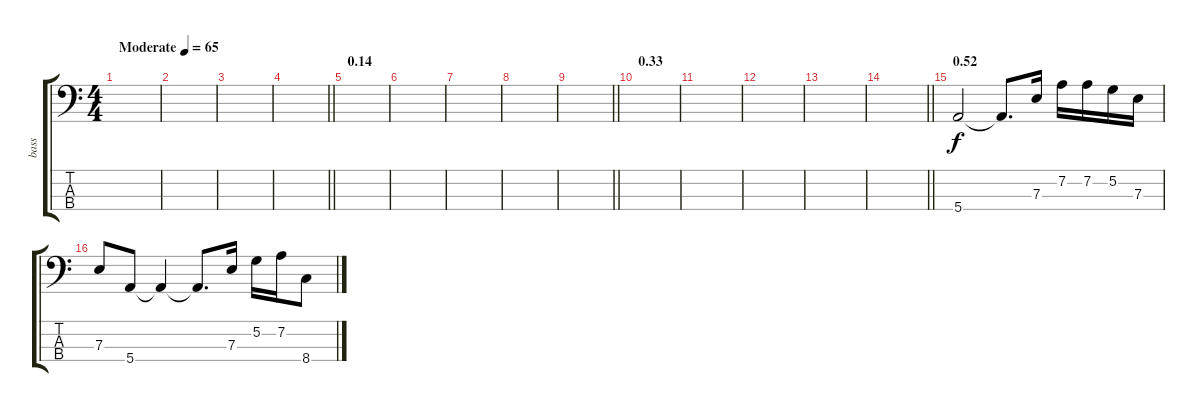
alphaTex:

\track ("bass" "bass") {instrument electricbassfinger}
\staff {score tabs}
\tuning (G2 D2 A1 E1) {hide}
\ts (4 4)
\tempo (65 "Moderate")
\clef f4
\ks c
|
|
|
\barLineRight lightlight
|
\section ("" "0.14")
|
|
|
|
\barLineRight lightlight
|
\section ("" "0.33")
|
|
|
|
\barLineRight lightlight
|
\section ("" "0.52")
5.4.2 5.4{t}.8{d} 7.3.16 7.2.16 7.2.16 5.2.16 7.3.16 |
7.3.8 5.4.8 5.4{t}.4 5.4{t}.8{d} 7.3.16 5.2.16 7.2.16 8.4.8
